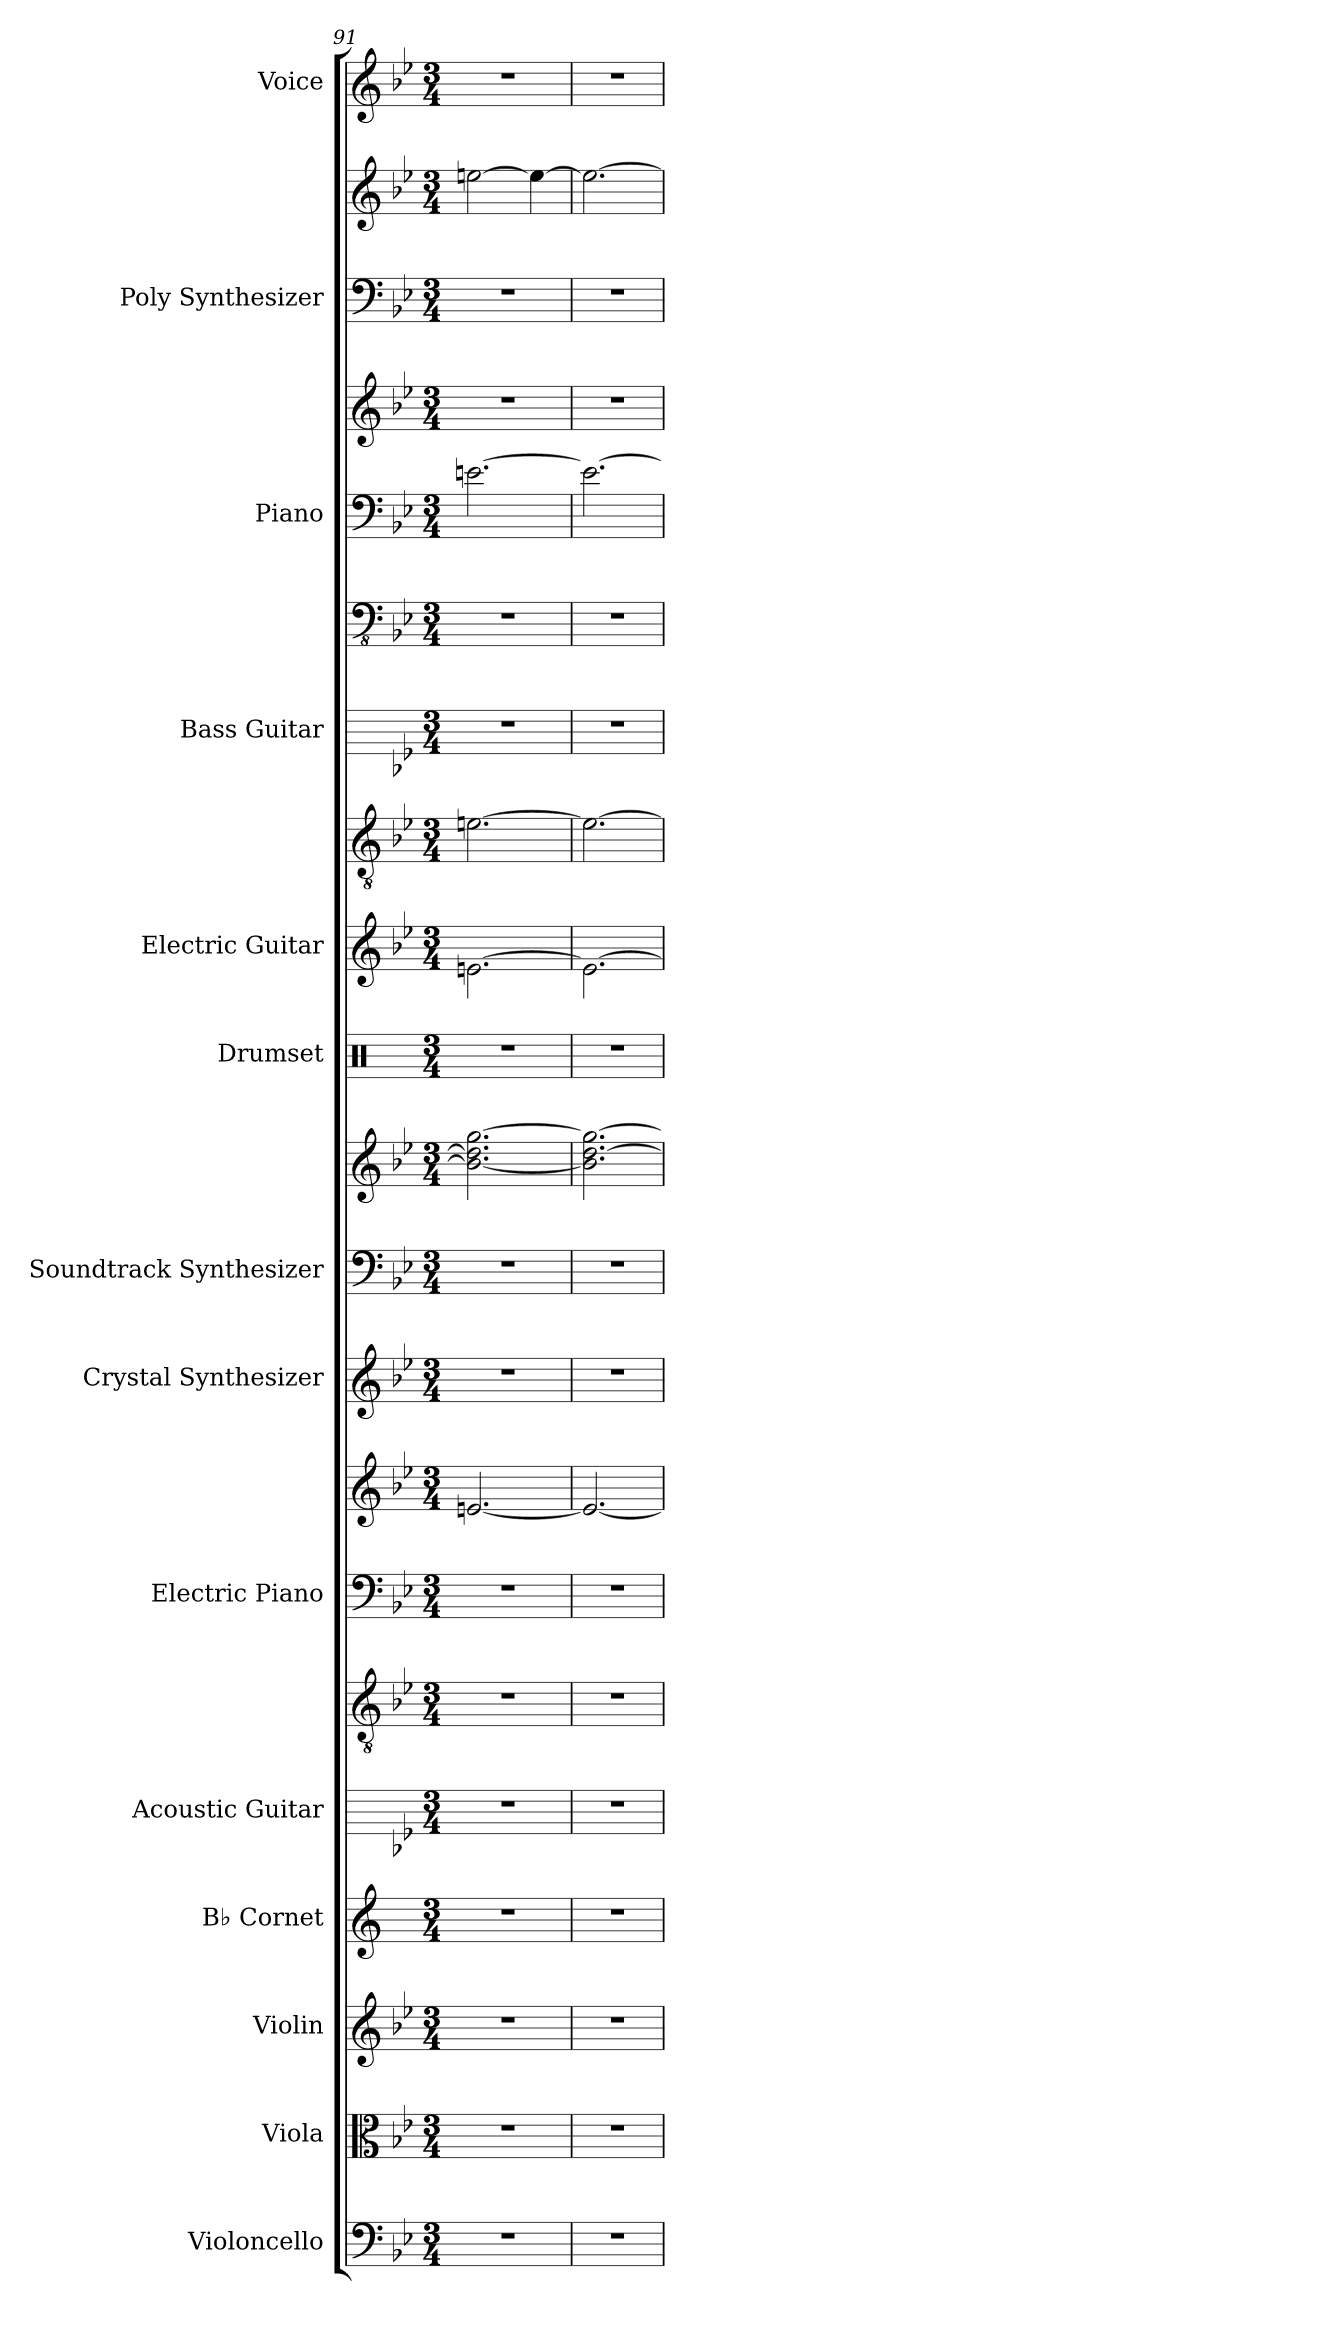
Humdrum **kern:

**kern	**kern	**kern	**kern	**kern	**kern	**kern	**kern	**kern	**kern	**kern	**kern	**kern	**kern	**kern	**kern	**kern	**kern	**kern	**kern	**kern
*part14	*part13	*part12	*part11	*part10	*part10	*part9	*part9	*part8	*part7	*part7	*part6	*part5	*part5	*part4	*part4	*part3	*part3	*part2	*part2	*part1
*staff21	*staff20	*staff19	*staff18	*staff17	*staff16	*staff15	*staff14	*staff13	*staff12	*staff11	*staff10	*staff9	*staff8	*staff7	*staff6	*staff5	*staff4	*staff3	*staff2	*staff1
*I"Violoncello	*I"Viola	*I"Violin	*I"B♭ Cornet	*I"Acoustic Guitar	*	*I"Electric Piano	*	*I"Crystal Synthesizer	*I"Soundtrack Synthesizer	*	*I"Drumset	*I"Electric Guitar	*	*I"Bass Guitar	*	*I"Piano	*	*I"Poly Synthesizer	*	*I"Voice
*I'Vc.	*I'Vla.	*I'Vln.	*I'B♭ Cnt.	*I'Guit.	*	*I'El. Pno.	*	*I'Synth.	*I'Synth.	*	*I'Drs.	*I'El. Guit.	*	*I'B. Guit.	*	*I'Pno.	*	*I'Synth.	*	*I'Vo.
*clefF4	*clefC3	*clefG2	*clefG2	*	*clefGv2	*clefF4	*clefG2	*clefG2	*clefF4	*clefG2	*clefX	*	*clefGv2	*	*clefFv4	*clefF4	*clefG2	*clefF4	*clefG2	*clefG2
*	*	*	*ITrd1c2	*	*	*	*	*	*	*	*	*	*	*	*	*	*	*	*	*
*k[b-e-]	*k[b-e-]	*k[b-e-]	*k[b-e-]	*k[b-e-]	*k[b-e-]	*k[b-e-]	*k[b-e-]	*k[b-e-]	*k[b-e-]	*k[b-e-]	*k[]	*k[b-e-]	*k[b-e-]	*k[b-e-]	*k[b-e-]	*k[b-e-]	*k[b-e-]	*k[b-e-]	*k[b-e-]	*k[b-e-]
*M3/4	*M3/4	*M3/4	*M3/4	*M3/4	*M3/4	*M3/4	*M3/4	*M3/4	*M3/4	*M3/4	*M3/4	*M3/4	*M3/4	*M3/4	*M3/4	*M3/4	*M3/4	*M3/4	*M3/4	*M3/4
=91	=91	=91	=91	=91	=91	=91	=91	=91	=91	=91	=91	=91	=91	=91	=91	=91	=91	=91	=91	=91
2.r	2.r	2.r	2.r	2.r	2.r	2.r	[2.en/	2.r	2.r	2.b-\_ 2.dd\] [2.gg\	2.r	[2.en\	[2.en\	2.r	2.r	[2.en\	2.r	2.r	[2een\	2.r
.	.	.	.	.	.	.	.	.	.	.	.	.	.	.	.	.	.	.	4ee\_	.
!!LO:PB:g=z
=92	=92	=92	=92	=92	=92	=92	=92	=92	=92	=92	=92	=92	=92	=92	=92	=92	=92	=92	=92	=92
2.r	2.r	2.r	2.r	2.r	2.r	2.r	2.e/_	2.r	2.r	2.b-\] [2.dd\ 2.gg\_	2.r	2.e\_	2.e\_	2.r	2.r	2.e\_	2.r	2.r	2.ee\_	2.r
=	=	=	=	=	=	=	=	=	=	=	=	=	=	=	=	=	=	=	=	=
*-	*-	*-	*-	*-	*-	*-	*-	*-	*-	*-	*-	*-	*-	*-	*-	*-	*-	*-	*-	*-
